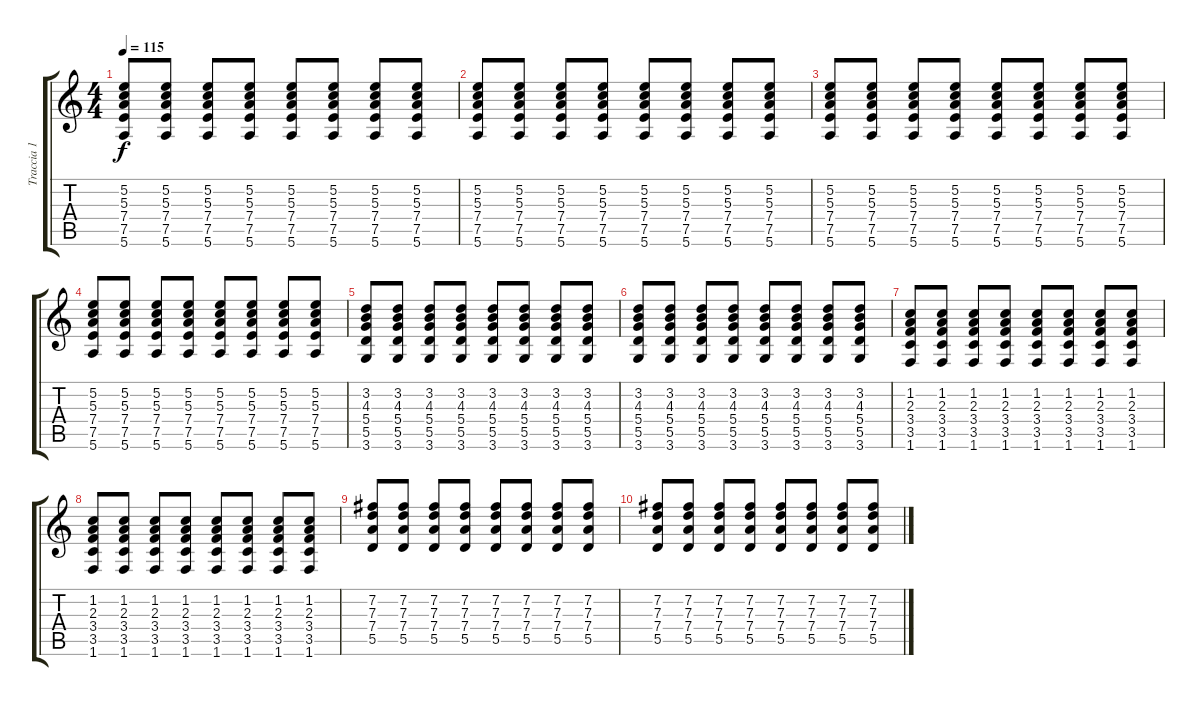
\track ("Traccia 1" "Traccia 1") {instrument electricguitarjazz}
\staff {score tabs}
\tuning (E4 B3 G3 D3 A2 E2) {hide}
\ts (4 4)
\tempo 115
\clef g2
\ks c
(5.2 5.3 7.4 7.5 5.6).8{dy f} (5.2 5.3 7.4 7.5 5.6).8 (5.2 5.3 7.4 7.5 5.6).8 (5.2 5.3 7.4 7.5 5.6).8 (5.2 5.3 7.4 7.5 5.6).8 (5.2 5.3 7.4 7.5 5.6).8 (5.2 5.3 7.4 7.5 5.6).8 (5.2 5.3 7.4 7.5 5.6).8 |
(5.2 5.3 7.4 7.5 5.6).8 (5.2 5.3 7.4 7.5 5.6).8 (5.2 5.3 7.4 7.5 5.6).8 (5.2 5.3 7.4 7.5 5.6).8 (5.2 5.3 7.4 7.5 5.6).8 (5.2 5.3 7.4 7.5 5.6).8 (5.2 5.3 7.4 7.5 5.6).8 (5.2 5.3 7.4 7.5 5.6).8 |
(5.2 5.3 7.4 7.5 5.6).8 (5.2 5.3 7.4 7.5 5.6).8 (5.2 5.3 7.4 7.5 5.6).8 (5.2 5.3 7.4 7.5 5.6).8 (5.2 5.3 7.4 7.5 5.6).8 (5.2 5.3 7.4 7.5 5.6).8 (5.2 5.3 7.4 7.5 5.6).8 (5.2 5.3 7.4 7.5 5.6).8 |
(5.2 5.3 7.4 7.5 5.6).8 (5.2 5.3 7.4 7.5 5.6).8 (5.2 5.3 7.4 7.5 5.6).8 (5.2 5.3 7.4 7.5 5.6).8 (5.2 5.3 7.4 7.5 5.6).8 (5.2 5.3 7.4 7.5 5.6).8 (5.2 5.3 7.4 7.5 5.6).8 (5.2 5.3 7.4 7.5 5.6).8 |
(3.2 4.3 5.4 5.5 3.6).8 (3.2 4.3 5.4 5.5 3.6).8 (3.2 4.3 5.4 5.5 3.6).8 (3.2 4.3 5.4 5.5 3.6).8 (3.2 4.3 5.4 5.5 3.6).8 (3.2 4.3 5.4 5.5 3.6).8 (3.2 4.3 5.4 5.5 3.6).8 (3.2 4.3 5.4 5.5 3.6).8 |
(3.2 4.3 5.4 5.5 3.6).8 (3.2 4.3 5.4 5.5 3.6).8 (3.2 4.3 5.4 5.5 3.6).8 (3.2 4.3 5.4 5.5 3.6).8 (3.2 4.3 5.4 5.5 3.6).8 (3.2 4.3 5.4 5.5 3.6).8 (3.2 4.3 5.4 5.5 3.6).8 (3.2 4.3 5.4 5.5 3.6).8 |
(1.2 2.3 3.4 3.5 1.6).8 (1.2 2.3 3.4 3.5 1.6).8 (1.2 2.3 3.4 3.5 1.6).8 (1.2 2.3 3.4 3.5 1.6).8 (1.2 2.3 3.4 3.5 1.6).8 (1.2 2.3 3.4 3.5 1.6).8 (1.2 2.3 3.4 3.5 1.6).8 (1.2 2.3 3.4 3.5 1.6).8 |
(1.2 2.3 3.4 3.5 1.6).8 (1.2 2.3 3.4 3.5 1.6).8 (1.2 2.3 3.4 3.5 1.6).8 (1.2 2.3 3.4 3.5 1.6).8 (1.2 2.3 3.4 3.5 1.6).8 (1.2 2.3 3.4 3.5 1.6).8 (1.2 2.3 3.4 3.5 1.6).8 (1.2 2.3 3.4 3.5 1.6).8 |
(7.2 7.3 7.4 5.5).8 (7.2 7.3 7.4 5.5).8 (7.2 7.3 7.4 5.5).8 (7.2 7.3 7.4 5.5).8 (7.2 7.3 7.4 5.5).8 (7.2 7.3 7.4 5.5).8 (7.2 7.3 7.4 5.5).8 (7.2 7.3 7.4 5.5).8 |
(7.2 7.3 7.4 5.5).8 (7.2 7.3 7.4 5.5).8 (7.2 7.3 7.4 5.5).8 (7.2 7.3 7.4 5.5).8 (7.2 7.3 7.4 5.5).8 (7.2 7.3 7.4 5.5).8 (7.2 7.3 7.4 5.5).8 (7.2 7.3 7.4 5.5).8
